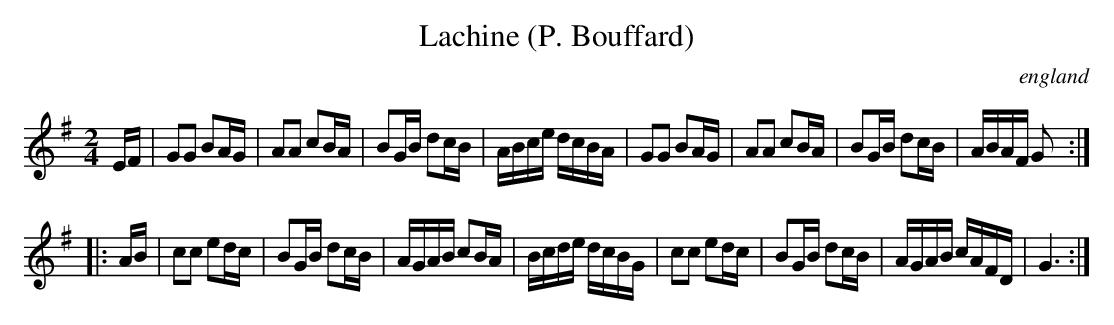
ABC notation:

X:1
T:Lachine (P. Bouffard)
O:england
M:2/4
L:1/8
K:G
E/F/|GG BA/G/|AA cB/A/|BG/B/ dc/B/|A/B/c/e/ d/c/B/A/|\
GG BA/G/|AA cB/A/|BG/B/ dc/B/|A/B/A/F/ G:|
|:A/B/|cc ed/c/|BG/B/ dc/B/|A/G/A/B/ cB/A/|B/c/d/e/ d/c/B/G/|\
cc ed/c/|BG/B/ dc/B/|A/G/A/B/ c/A/F/D/|G3:|
